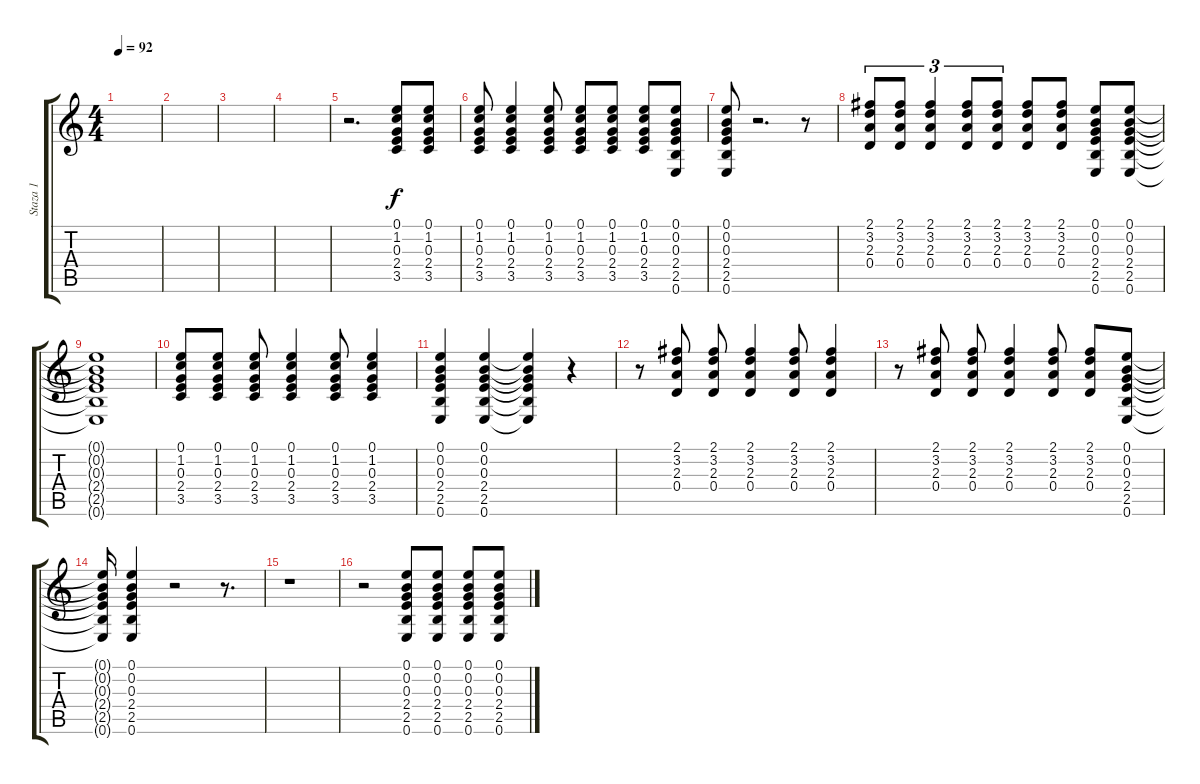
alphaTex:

\track ("Staza 1" "Staza 1") {instrument acousticguitarsteel}
\staff {score tabs}
\tuning (E4 B3 G3 D3 A2 E2) {hide}
\ts (4 4)
\tempo 92
\clef g2
\ks c
|
|
|
|
r.2{d} (0.1 1.2 0.3 2.4 3.5).8 (0.1 1.2 0.3 2.4 3.5).8 |
(0.1 1.2 0.3 2.4 3.5).8 (0.1 1.2 0.3 2.4 3.5).4 (0.1 1.2 0.3 2.4 3.5).8 (0.1 1.2 0.3 2.4 3.5).8 (0.1 1.2 0.3 2.4 3.5).8 (0.1 1.2 0.3 2.4 3.5).8 (0.1 0.2 0.3 2.4 2.5 0.6).8 |
(0.1 0.2 0.3 2.4 2.5 0.6).8 r.2{d} r.8 |
(2.1 3.2 2.3 0.4).8{tu (3 2)} (2.1 3.2 2.3 0.4).8{tu (3 2)} (2.1 3.2 2.3 0.4).4{tu (3 2)} (2.1 3.2 2.3 0.4).8{tu (3 2)} (2.1 3.2 2.3 0.4).8{tu (3 2)} (2.1 3.2 2.3 0.4).8 (2.1 3.2 2.3 0.4).8 (0.1 0.2 0.3 2.4 2.5 0.6).8 (0.1 0.2 0.3 2.4 2.5 0.6).8 |
(0.1{t} 0.2{t} 0.3{t} 2.4{t} 2.5{t} 0.6{t}).1 |
(0.1 1.2 0.3 2.4 3.5).8 (0.1 1.2 0.3 2.4 3.5).8 (0.1 1.2 0.3 2.4 3.5).8 (0.1 1.2 0.3 2.4 3.5).4 (0.1 1.2 0.3 2.4 3.5).8 (0.1 1.2 0.3 2.4 3.5).4 |
(0.1 0.2 0.3 2.4 2.5 0.6).4 (0.1 0.2 0.3 2.4 2.5 0.6).4 (0.1{t} 0.2{t} 0.3{t} 2.4{t} 2.5{t} 0.6{t}).4 r.4 |
r.8 (2.1 3.2 2.3 0.4).8 (2.1 3.2 2.3 0.4).8 (2.1 3.2 2.3 0.4).4 (2.1 3.2 2.3 0.4).8 (2.1 3.2 2.3 0.4).4 |
r.8 (2.1 3.2 2.3 0.4).8 (2.1 3.2 2.3 0.4).8 (2.1 3.2 2.3 0.4).4 (2.1 3.2 2.3 0.4).8 (2.1 3.2 2.3 0.4).8 (0.1 0.2 0.3 2.4 2.5 0.6).8 |
(0.1{t} 0.2{t} 0.3{t} 2.4{t} 2.5{t} 0.6{t}).16 (0.1 0.2 0.3 2.4 2.5 0.6).4 r.2 r.8{d} |
r.1 |
r.2 (0.1 0.2 0.3 2.4 2.5 0.6).8 (0.1 0.2 0.3 2.4 2.5 0.6).8 (0.1 0.2 0.3 2.4 2.5 0.6).8 (0.1 0.2 0.3 2.4 2.5 0.6).8
